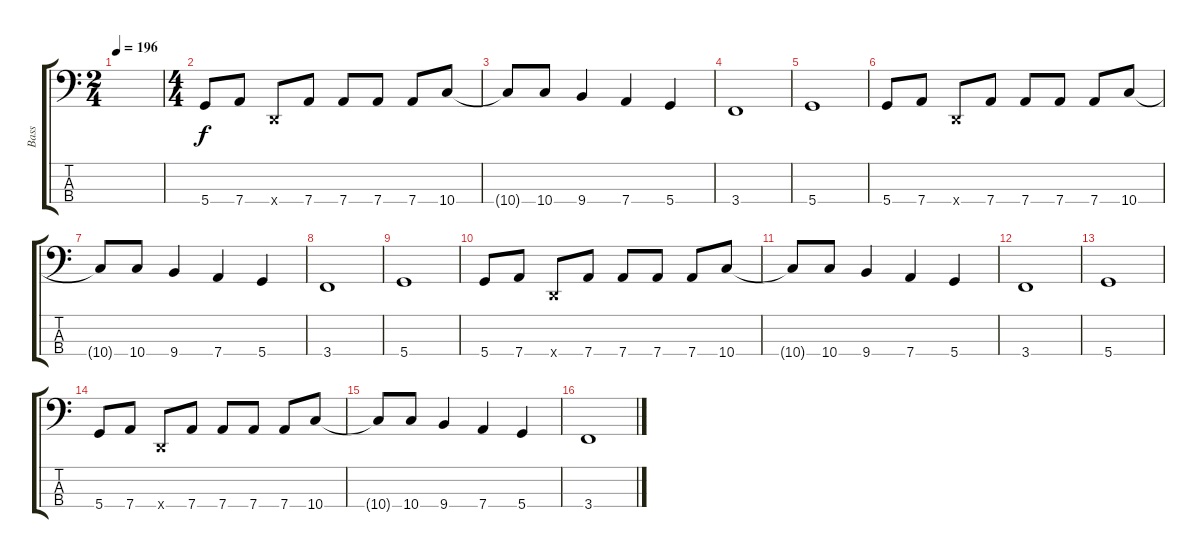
\track ("Bass" "Bass") {instrument electricbasspick}
\staff {score tabs}
\tuning (G2 D2 A1 D1) {hide}
\ts (2 4)
\tempo 196
\clef f4
\ks c
|
\ts (4 4)
5.4.8 7.4.8 0.4{x}.8 7.4.8 7.4.8 7.4.8 7.4.8 10.4.8 |
10.4{t}.8 10.4.8 9.4.4 7.4.4 5.4.4 |
3.4.1 |
5.4.1 |
5.4.8 7.4.8 0.4{x}.8 7.4.8 7.4.8 7.4.8 7.4.8 10.4.8 |
10.4{t}.8 10.4.8 9.4.4 7.4.4 5.4.4 |
3.4.1 |
5.4.1 |
5.4.8 7.4.8 0.4{x}.8 7.4.8 7.4.8 7.4.8 7.4.8 10.4.8 |
10.4{t}.8 10.4.8 9.4.4 7.4.4 5.4.4 |
3.4.1 |
5.4.1 |
5.4.8 7.4.8 0.4{x}.8 7.4.8 7.4.8 7.4.8 7.4.8 10.4.8 |
10.4{t}.8 10.4.8 9.4.4 7.4.4 5.4.4 |
3.4.1
